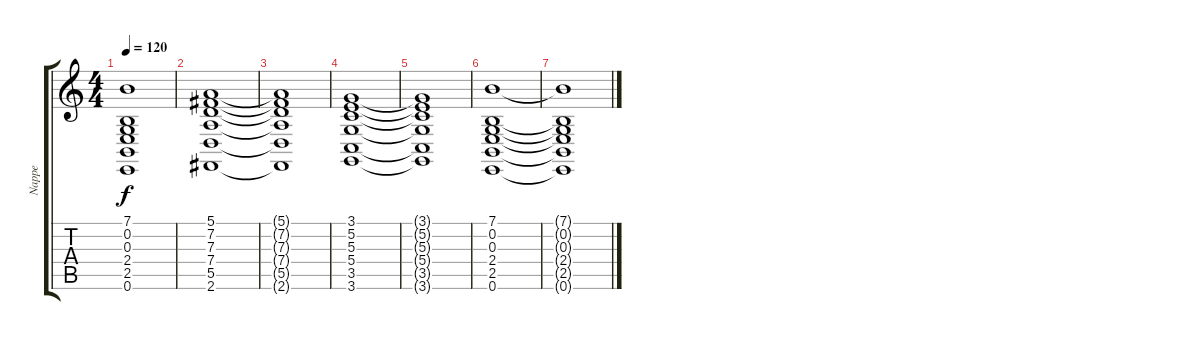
\track ("Nappe" "Nappe") {instrument stringensemble2}
\staff {score tabs}
\tuning (E4 B3 G3 D3 A2 E2) {hide}
\ts (4 4)
\tempo 120
\clef g2
\ks c
(7.1{t} 0.2{t} 0.3{t} 2.4{t} 2.5{t} 0.6{t}).1{dy f} |
(5.1 7.2 7.3 7.4 5.5 2.6).1 |
(5.1{t} 7.2{t} 7.3{t} 7.4{t} 5.5{t} 2.6{t}).1 |
(3.1 5.2 5.3 5.4 3.5 3.6).1 |
(3.1{t} 5.2{t} 5.3{t} 5.4{t} 3.5{t} 3.6{t}).1 |
(7.1 0.2 0.3 2.4 2.5 0.6).1 |
(7.1{t} 0.2{t} 0.3{t} 2.4{t} 2.5{t} 0.6{t}).1
